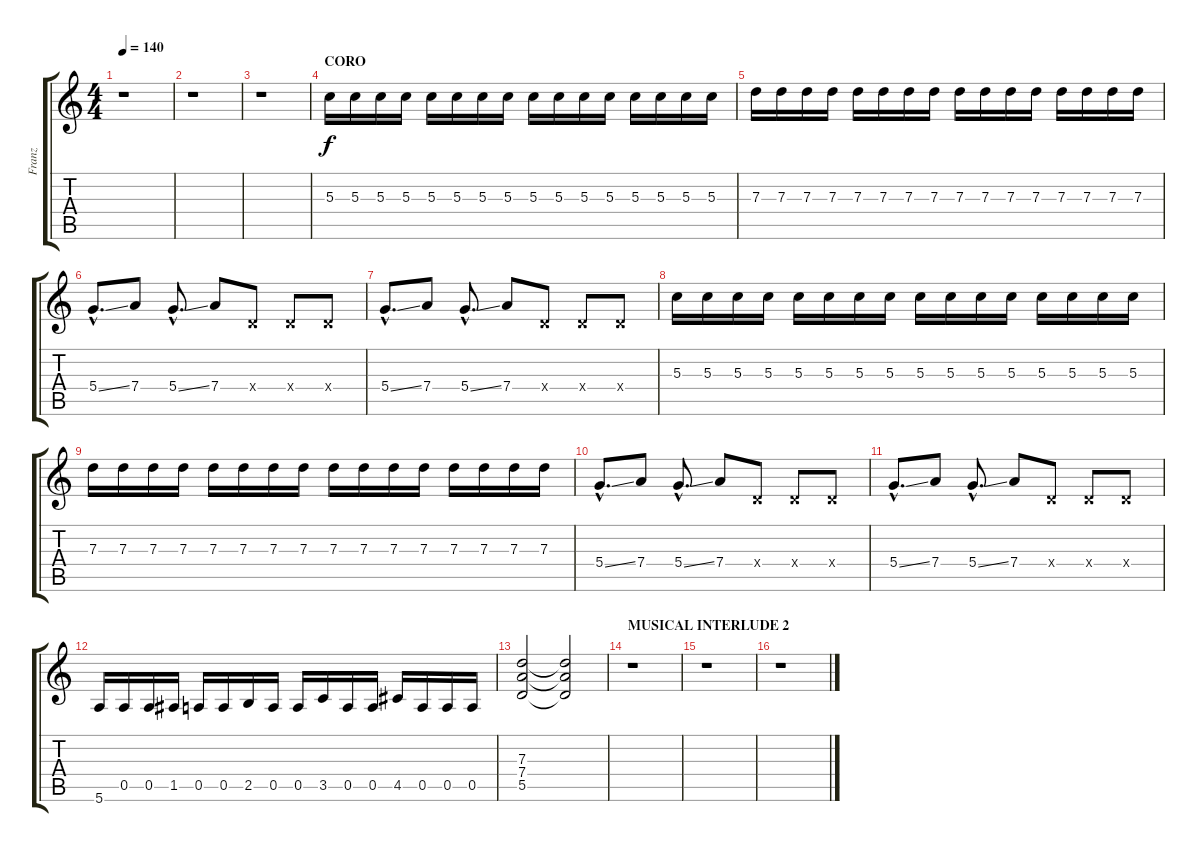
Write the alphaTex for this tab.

\track ("Franz" "Franz") {instrument distortionguitar}
\staff {score tabs}
\tuning (E4 B3 G3 D3 A2 E2) {hide}
\ts (4 4)
\tempo 140
\clef g2
\ks c
r.1{dy f} |
r.1 |
r.1 |
\section ("" "CORO")
5.3.16 5.3.16 5.3.16 5.3.16 5.3.16 5.3.16 5.3.16 5.3.16 5.3.16 5.3.16 5.3.16 5.3.16 5.3.16 5.3.16 5.3.16 5.3.16 |
7.3.16 7.3.16 7.3.16 7.3.16 7.3.16 7.3.16 7.3.16 7.3.16 7.3.16 7.3.16 7.3.16 7.3.16 7.3.16 7.3.16 7.3.16 7.3.16 |
5.4{ss hac}.8{d} 7.4.8 5.4{ss hac}.8{d} 7.4.8 0.4{x}.8 0.4{x}.8 0.4{x}.8 |
5.4{ss hac}.8{d} 7.4.8 5.4{ss hac}.8{d} 7.4.8 0.4{x}.8 0.4{x}.8 0.4{x}.8 |
5.3.16 5.3.16 5.3.16 5.3.16 5.3.16 5.3.16 5.3.16 5.3.16 5.3.16 5.3.16 5.3.16 5.3.16 5.3.16 5.3.16 5.3.16 5.3.16 |
7.3.16 7.3.16 7.3.16 7.3.16 7.3.16 7.3.16 7.3.16 7.3.16 7.3.16 7.3.16 7.3.16 7.3.16 7.3.16 7.3.16 7.3.16 7.3.16 |
5.4{ss hac}.8{d} 7.4.8 5.4{ss hac}.8{d} 7.4.8 0.4{x}.8 0.4{x}.8 0.4{x}.8 |
5.4{ss hac}.8{d} 7.4.8 5.4{ss hac}.8{d} 7.4.8 0.4{x}.8 0.4{x}.8 0.4{x}.8 |
5.6.16{volume 16} 0.5.16 0.5.16 1.5.16 0.5.16 0.5.16 2.5.16 0.5.16 0.5.16 3.5.16 0.5.16 0.5.16 4.5.16 0.5.16 0.5.16 0.5.16 |
(7.3 7.4 5.5).2 (7.3{t} 7.4{t} 5.5{t}).2 |
\section ("" "MUSICAL INTERLUDE 2")
r.1 |
r.1 |
r.1
